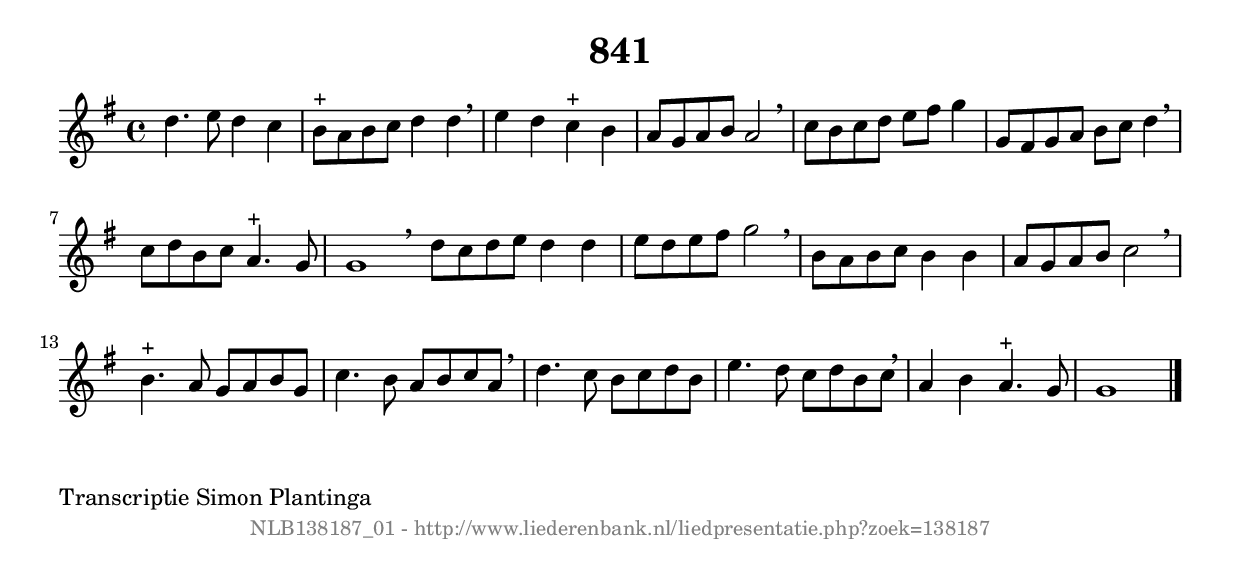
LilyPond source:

%
% produced by wce2krn 1.64 (7 June 2014)
%
\version"2.16"
#(append! paper-alist '(("long" . (cons (* 210 mm) (* 2000 mm)))))
#(set-default-paper-size "long")
sb = {\breathe}
mBreak = {\breathe }
bBreak = {\breathe }
x = {\once\override NoteHead #'style = #'cross }
gl=\glissando
itime={\override Staff.TimeSignature #'stencil = ##f }
ficta = {\once\set suggestAccidentals = ##t}
fine = {\once\override Score.RehearsalMark #'self-alignment-X = #1 \mark \markup {\italic{Fine}}}
dc = {\once\override Score.RehearsalMark #'self-alignment-X = #1 \mark \markup {\italic{D.C.}}}
dcf = {\once\override Score.RehearsalMark #'self-alignment-X = #1 \mark \markup {\italic{D.C. al Fine}}}
dcc = {\once\override Score.RehearsalMark #'self-alignment-X = #1 \mark \markup {\italic{D.C. al Coda}}}
ds = {\once\override Score.RehearsalMark #'self-alignment-X = #1 \mark \markup {\italic{D.S.}}}
dsf = {\once\override Score.RehearsalMark #'self-alignment-X = #1 \mark \markup {\italic{D.S. al Fine}}}
dsc = {\once\override Score.RehearsalMark #'self-alignment-X = #1 \mark \markup {\italic{D.S. al Coda}}}
pv = {\set Score.repeatCommands = #'((volta "1"))}
sv = {\set Score.repeatCommands = #'((volta "2"))}
tv = {\set Score.repeatCommands = #'((volta "3"))}
qv = {\set Score.repeatCommands = #'((volta "4"))}
xv = {\set Score.repeatCommands = #'((volta #f))}
\header{ tagline = ""
title = "841"
}
\score {{
\key g \major
\relative g'
{
\set melismaBusyProperties = #'()
\time 4/4
\tempo 4=120
\override Score.MetronomeMark #'transparent = ##t
\override Score.RehearsalMark #'break-visibility = #(vector #t #t #f)
d'4. e8 d4 c4 | b8^"+" a8 b8 c8 d4 d4 \sb | e4 d4 c4^"+" b4 | a8 g8 a8 b8 a2 | \mBreak \bar "|"
c8 b8 c8 d8 e8 fis8 g4 | g,8 fis8 g8 a8 b8 c8 d4 \sb | c8 d8 b8 c8 a4.^"+" g8 | g1 \bar ":|:" \bBreak
d'8 c8 d8 e8 d4 d4 | e8 d8 e8 fis8 g2 \sb | b,8 a8 b8 c8 b4 b4 | a8 g8 a8 b8 c2 | \mBreak \bar "|"
b4.^"+" a8 g8 a8 b8 g8 | c4. b8 a8 b8 c8 a8 \sb | d4. c8 b8 c8 d8 b8 | e4. d8 c8 d8 b8 c8 | \mBreak \bar "|"
a4 b4 a4.^"+" g8 | g1 \bar "|."
 }}
 \midi { }
 \layout {
            indent = 0.0\cm
}
}
\markup { \wordwrap-string #" 
Transcriptie Simon Plantinga
"}
\markup { \vspace #0 } \markup { \with-color #grey \fill-line { \center-column { \smaller "NLB138187_01 - http://www.liederenbank.nl/liedpresentatie.php?zoek=138187" } } }
